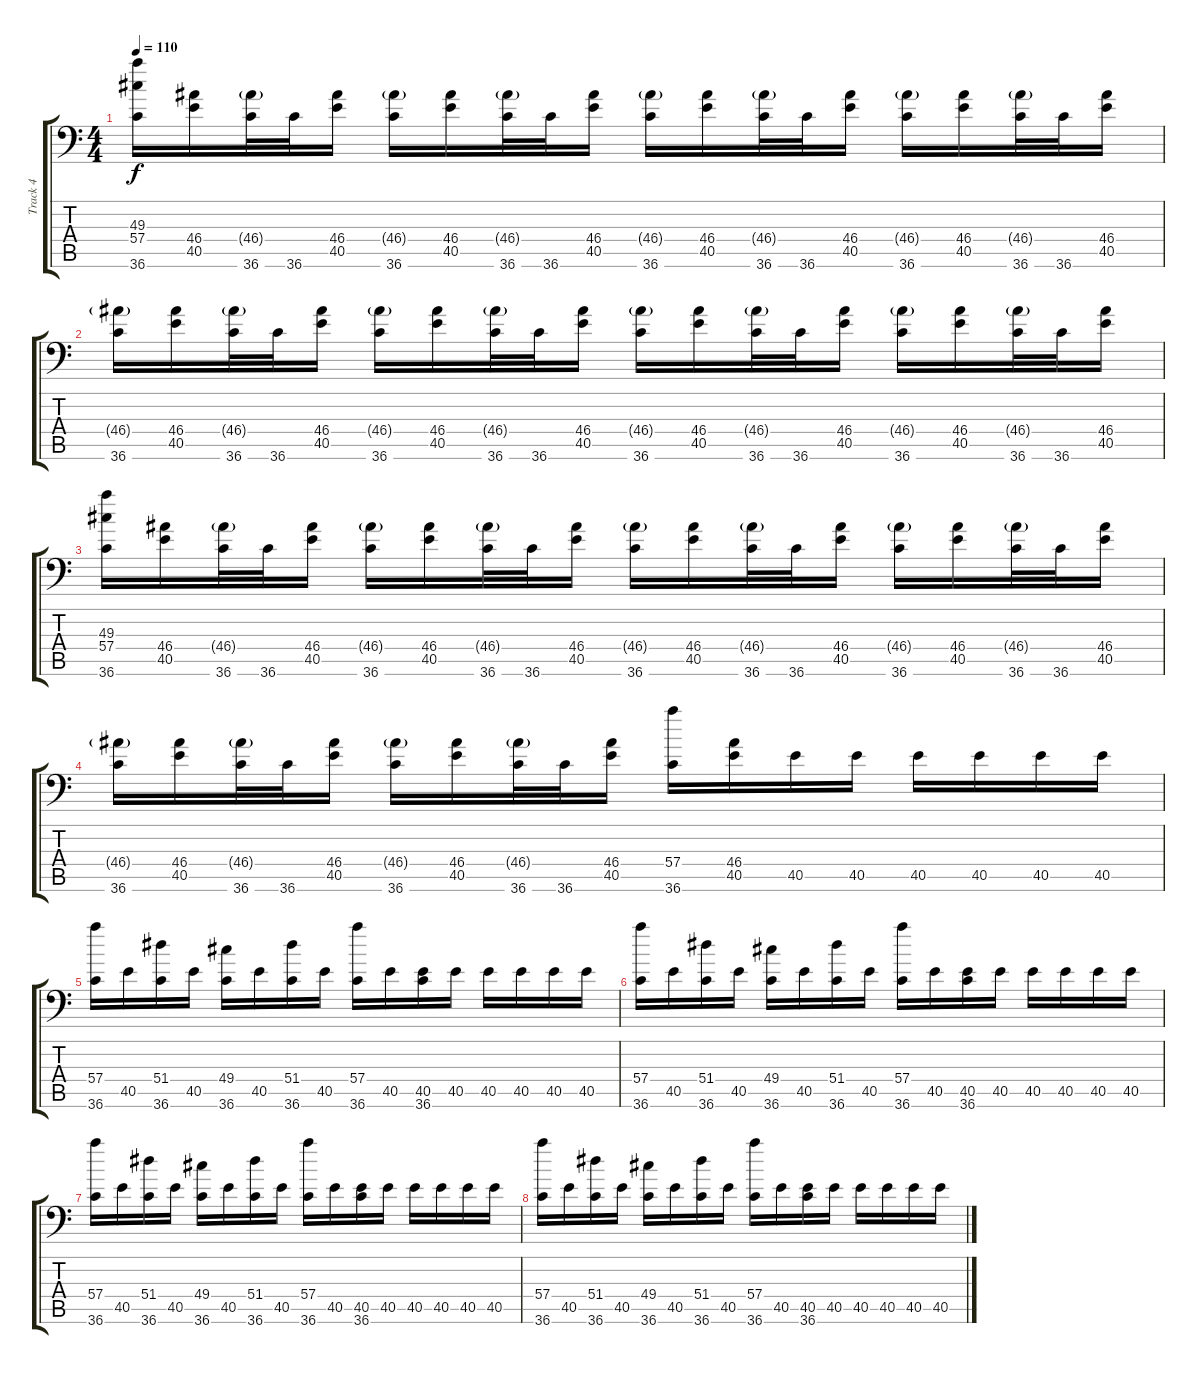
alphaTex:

\track ("Track 4" "Track 4") {instrument acousticgrandpiano}
\staff {score tabs}
\tuning (C-1 C-1 C-1 C-1 C-1 C-1) {hide}
\ts (4 4)
\tempo 110
\clef f4
\ks c
(49.3 57.4 36.6).16{dy f} (46.4 40.5).16 (46.4{g} 36.6).32 36.6.32 (46.4 40.5).16 (46.4{g} 36.6).16 (46.4 40.5).16 (46.4{g} 36.6).32 36.6.32 (46.4 40.5).16 (46.4{g} 36.6).16 (46.4 40.5).16 (46.4{g} 36.6).32 36.6.32 (46.4 40.5).16 (46.4{g} 36.6).16 (46.4 40.5).16 (46.4{g} 36.6).32 36.6.32 (46.4 40.5).16 |
(46.4{g} 36.6).16 (46.4 40.5).16 (46.4{g} 36.6).32 36.6.32 (46.4 40.5).16 (46.4{g} 36.6).16 (46.4 40.5).16 (46.4{g} 36.6).32 36.6.32 (46.4 40.5).16 (46.4{g} 36.6).16 (46.4 40.5).16 (46.4{g} 36.6).32 36.6.32 (46.4 40.5).16 (46.4{g} 36.6).16 (46.4 40.5).16 (46.4{g} 36.6).32 36.6.32 (46.4 40.5).16 |
(49.3 57.4 36.6).16 (46.4 40.5).16 (46.4{g} 36.6).32 36.6.32 (46.4 40.5).16 (46.4{g} 36.6).16 (46.4 40.5).16 (46.4{g} 36.6).32 36.6.32 (46.4 40.5).16 (46.4{g} 36.6).16 (46.4 40.5).16 (46.4{g} 36.6).32 36.6.32 (46.4 40.5).16 (46.4{g} 36.6).16 (46.4 40.5).16 (46.4{g} 36.6).32 36.6.32 (46.4 40.5).16 |
(46.4{g} 36.6).16 (46.4 40.5).16 (46.4{g} 36.6).32 36.6.32 (46.4 40.5).16 (46.4{g} 36.6).16 (46.4 40.5).16 (46.4{g} 36.6).32 36.6.32 (46.4 40.5).16 (57.4 36.6).16 (46.4 40.5).16 40.5.16 40.5.16 40.5.16 40.5.16 40.5.16 40.5.16 |
(57.4 36.6).16 40.5.16 (51.4 36.6).16 40.5.16 (49.4 36.6).16 40.5.16 (51.4 36.6).16 40.5.16 (57.4 36.6).16 40.5.16 (40.5 36.6).16 40.5.16 40.5.16 40.5.16 40.5.16 40.5.16 |
(57.4 36.6).16 40.5.16 (51.4 36.6).16 40.5.16 (49.4 36.6).16 40.5.16 (51.4 36.6).16 40.5.16 (57.4 36.6).16 40.5.16 (40.5 36.6).16 40.5.16 40.5.16 40.5.16 40.5.16 40.5.16 |
(57.4 36.6).16 40.5.16 (51.4 36.6).16 40.5.16 (49.4 36.6).16 40.5.16 (51.4 36.6).16 40.5.16 (57.4 36.6).16 40.5.16 (40.5 36.6).16 40.5.16 40.5.16 40.5.16 40.5.16 40.5.16 |
(57.4 36.6).16 40.5.16 (51.4 36.6).16 40.5.16 (49.4 36.6).16 40.5.16 (51.4 36.6).16 40.5.16 (57.4 36.6).16 40.5.16 (40.5 36.6).16 40.5.16 40.5.16 40.5.16 40.5.16 40.5.16
